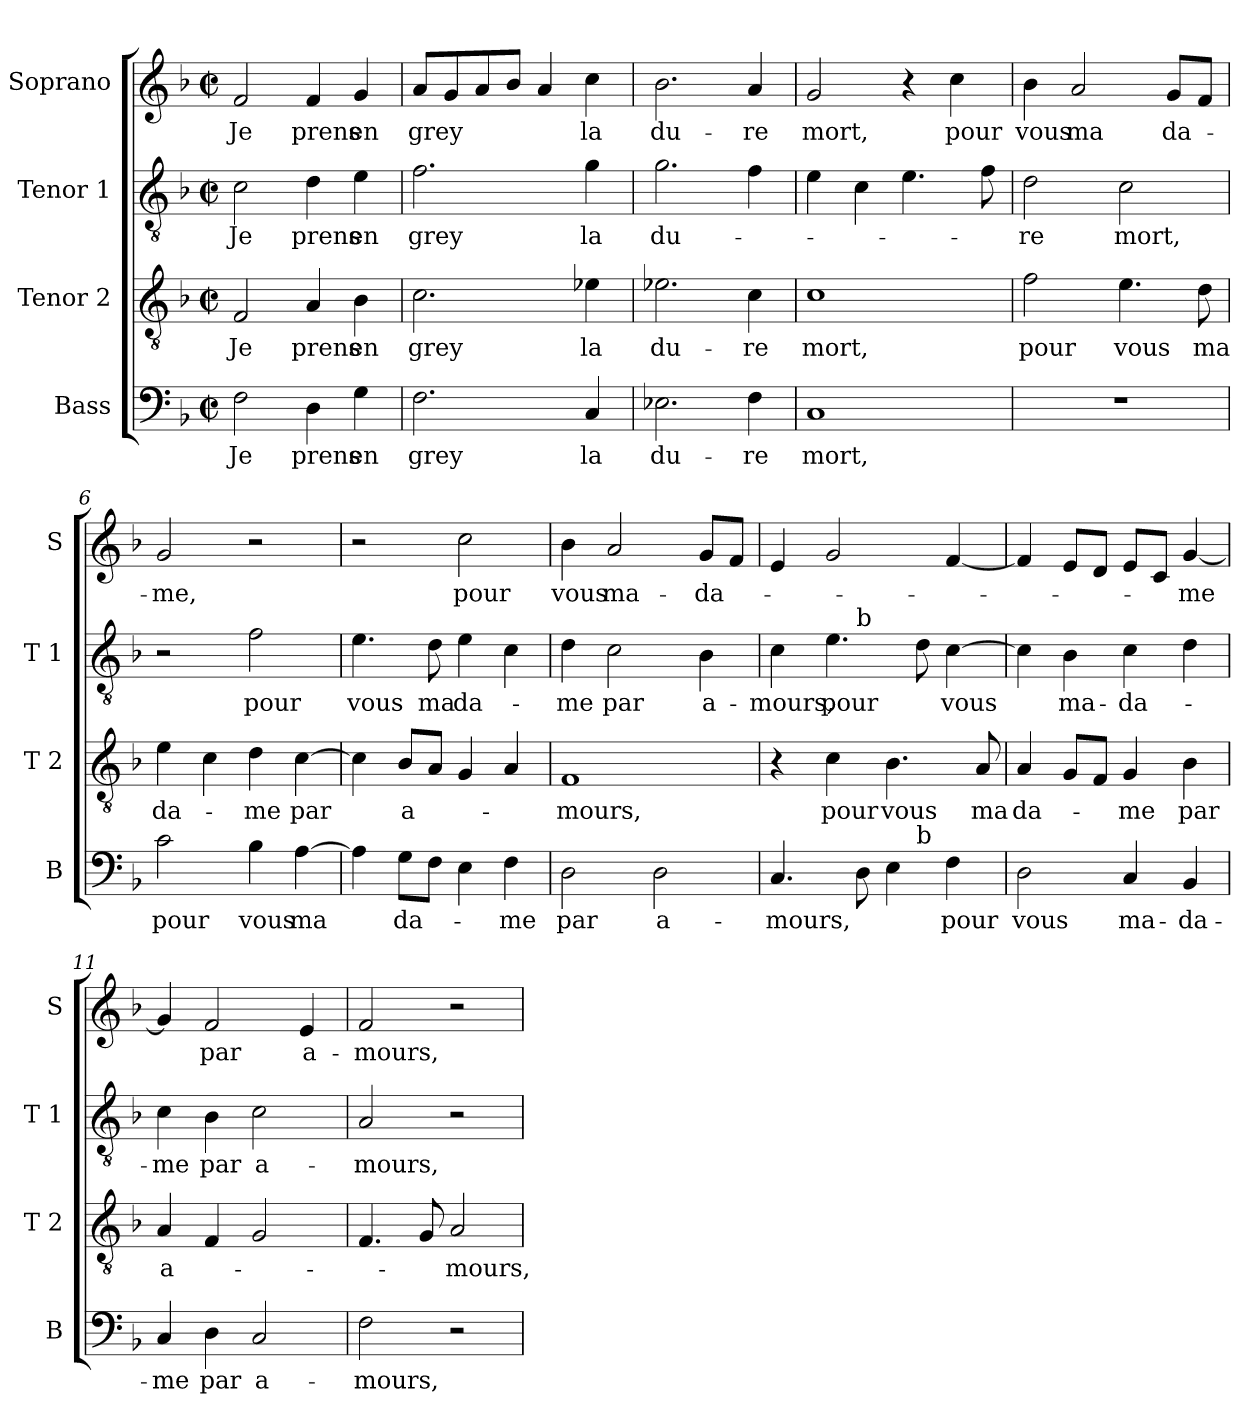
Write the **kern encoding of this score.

**kern	**text	**kern	**text	**kern	**text	**kern	**text
*part4	*part4	*part3	*part3	*part2	*part2	*part1	*part1
*staff4	*staff4	*staff3	*staff3	*staff2	*staff2	*staff1	*staff1
*I"Bass	*	*I"Tenor 2	*	*I"Tenor 1	*	*I"Soprano	*
*I'B	*	*I'T 2	*	*I'T 1	*	*I'S	*
*clefF4	*	*clefGv2	*	*clefGv2	*	*clefG2	*
*k[b-]	*	*k[b-]	*	*k[b-]	*	*k[b-]	*
*F:	*	*F:	*	*F:	*	*F:	*
*M2/2	*	*M2/2	*	*M2/2	*	*M2/2	*
*met(c|)	*	*met(c|)	*	*met(c|)	*	*met(c|)	*
=1	=1	=1	=1	=1	=1	=1	=1
2F\	Je	2F/	Je	2c\	Je	2f/	Je
4D\	prens	4A/	prens	4d\	prens	4f/	prens
4G\	en	4B-\	en	4e\	en	4g/	en
=2	=2	=2	=2	=2	=2	=2	=2
2.F\	grey	2.c\	grey	2.f\	grey	8a/L	grey
.	.	.	.	.	.	8g/	.
.	.	.	.	.	.	8a/	.
.	.	.	.	.	.	8b-/J	.
.	.	.	.	.	.	4a/	.
4C/	la	4e-X\	la	4g\	la	4cc\	la
=3	=3	=3	=3	=3	=3	=3	=3
2.E-X\	du-	2.e-X\	du-	2.g\	du-	2.b-\	du-
4F\	-re	4c\	-re	4f\	.	4a/	-re
=4	=4	=4	=4	=4	=4	=4	=4
1C	mort,	1c	mort,	4e\	.	2g/	mort,
.	.	.	.	4c\	.	.	.
.	.	.	.	4.e\	.	4r	.
.	.	.	.	.	.	4cc\	pour
.	.	.	.	8f\	.	.	.
=5	=5	=5	=5	=5	=5	=5	=5
1r	.	2f\	pour	2d\	-re	4b-\	vous
.	.	.	.	.	.	2a/	ma
.	.	4.e\	vous	2c\	mort,	.	.
.	.	.	.	.	.	8g/L	da-
.	.	8d\	ma	.	.	8f/J	.
!!LO:LB:g=z
=6	=6	=6	=6	=6	=6	=6	=6
2c\	pour	4e\	da-	2r	.	2g/	-me,
.	.	4c\	.	.	.	.	.
4B-\	vous	4d\	-me	2f\	pour	2r	.
[4A\	ma	[4c\	par	.	.	.	.
=7	=7	=7	=7	=7	=7	=7	=7
4A\]	.	4c\]	.	4.e\	vous	2r	.
8G\L	da-	8B-/L	a-	.	.	.	.
8F\J	.	8A/J	.	8d\	ma	.	.
4E\	.	4G/	.	4e\	da-	2cc\	pour
4F\	-me	4A/	.	4c\	.	.	.
=8	=8	=8	=8	=8	=8	=8	=8
2D\	par	1F	-mours,	4d\	-me	4b-\	vous
.	.	.	.	2c\	par	2a/	ma-
2D\	a-	.	.	.	.	.	.
.	.	.	.	4B-\	a-	8g/L	-da-
.	.	.	.	.	.	8f/J	.
=9	=9	=9	=9	=9	=9	=9	=9
*^	*	*	*	*^	*	*	*
4.C/	2ryy	-mours,	4r	.	4c\	4.ryy	-mours,	4e/	.
.	.	.	4c\	pour	4.e\	.	pour	2g/	.
!	!	!	!	!	!	!LO:TX:a:t=b	!	!	!
8D\	.	.	.	.	.	2ryy	.	.	.
4E\	8ryy	.	4.B-\	vous	.	.	.	.	.
!	!LO:TX:a:t=b	!	!	!	!	!	!	!	!
.	4.ryy	.	.	.	8d\	.	.	.	.
4F\	.	pour	.	.	[4c\	.	vous	[4f/	.
.	.	.	8A/	ma	.	8ryy	.	.	.
*v	*v	*	*	*	*v	*v	*	*	*
=10	=10	=10	=10	=10	=10	=10	=10
2D\	vous	4A/	da-	4c\]	.	4f/]	.
.	.	8G/L	.	4B-\	ma-	8e/L	.
.	.	8F/J	.	.	.	8d/J	.
4C/	ma-	4G/	-me	4c\	-da-	8e/L	.
.	.	.	.	.	.	8c/J	.
4BB-/	-da-	4B-\	par	4d\	.	[4g/	-me
!!LO:LB:g=z
=11	=11	=11	=11	=11	=11	=11	=11
4C/	-me	4A/	a-	4c\	-me	4g/]	.
4D\	par	4F/	.	4B-\	par	2f/	par
2C/	a-	2G/	.	2c\	a-	.	.
.	.	.	.	.	.	4e/	a-
=12	=12	=12	=12	=12	=12	=12	=12
2F\	-mours,	4.F/	.	2A/	-mours,	2f/	-mours,
.	.	8G/	.	.	.	.	.
2r	.	2A/	-mours,	2r	.	2r	.
=	=	=	=	=	=	=	=
*-	*-	*-	*-	*-	*-	*-	*-
